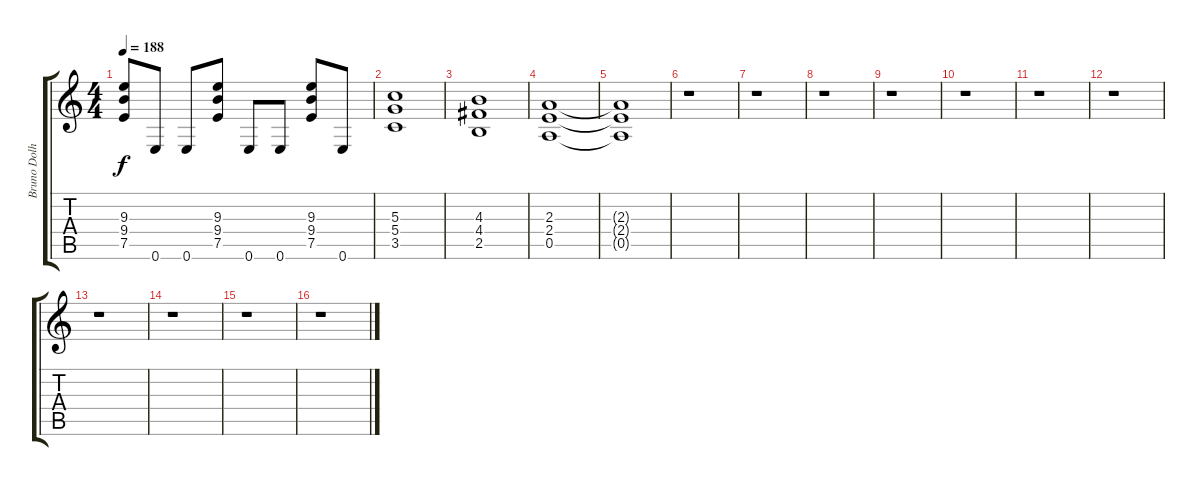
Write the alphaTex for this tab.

\track ("Bruno Dolheguy" "Bruno Dolh") {instrument overdrivenguitar}
\staff {score tabs}
\tuning (E4 B3 G3 D3 A2 E2) {hide}
\ts (4 4)
\tempo 188
\clef g2
\ks c
(9.3 9.4 7.5).8{dy f} 0.6.8 0.6.8 (9.3 9.4 7.5).8 0.6.8 0.6.8 (9.3 9.4 7.5).8 0.6.8 |
(5.3 5.4 3.5).1 |
(4.3 4.4 2.5).1 |
(2.3 2.4 0.5).1 |
(2.3{t} 2.4{t} 0.5{t}).1 |
r.1 |
r.1 |
r.1 |
r.1 |
r.1 |
r.1 |
r.1 |
r.1 |
r.1 |
r.1 |
r.1
